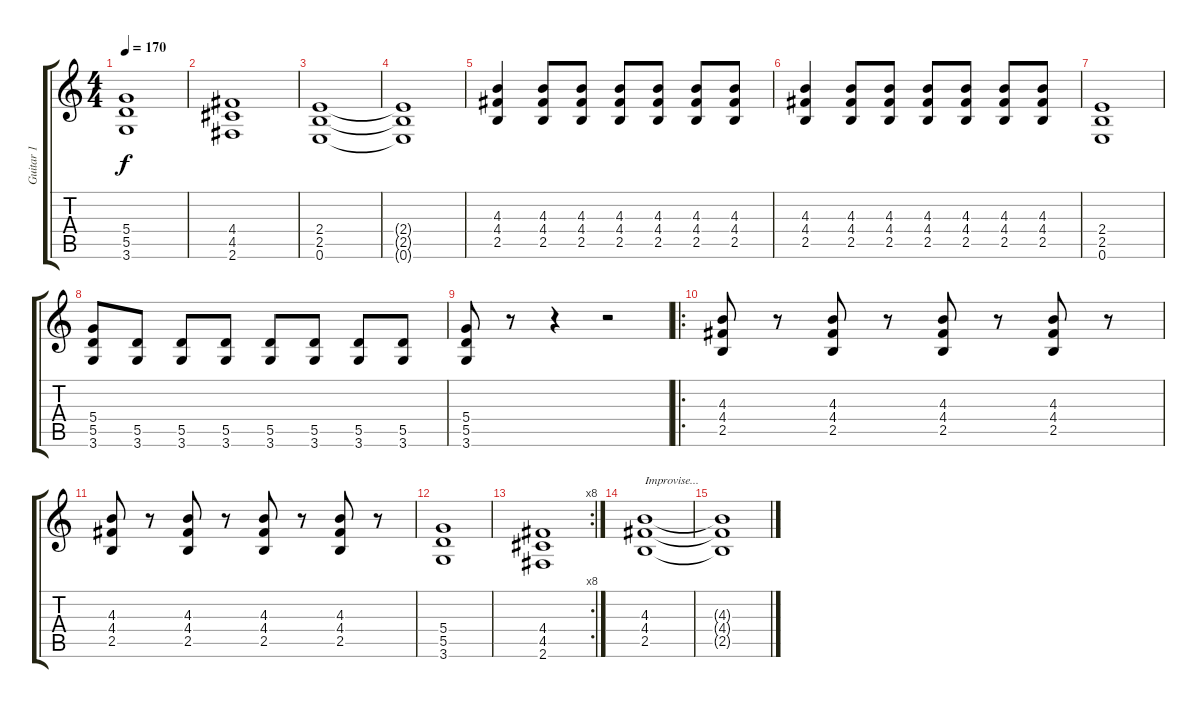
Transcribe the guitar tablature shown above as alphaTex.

\track ("Guitar 1" "Guitar 1") {instrument distortionguitar}
\staff {score tabs}
\tuning (E4 B3 G3 D3 A2 E2) {hide}
\ts (4 4)
\tempo 170
\clef g2
\ks c
(5.4 5.5 3.6).1{dy f} |
(4.4 4.5 2.6).1 |
(2.4 2.5 0.6).1 |
(2.4{t} 2.5{t} 0.6{t}).1 |
(4.3 4.4 2.5).4 (4.3 4.4 2.5).8 (4.3 4.4 2.5).8 (4.3 4.4 2.5).8 (4.3 4.4 2.5).8 (4.3 4.4 2.5).8 (4.3 4.4 2.5).8 |
(4.3 4.4 2.5).4 (4.3 4.4 2.5).8 (4.3 4.4 2.5).8 (4.3 4.4 2.5).8 (4.3 4.4 2.5).8 (4.3 4.4 2.5).8 (4.3 4.4 2.5).8 |
(2.4 2.5 0.6).1 |
(5.4 5.5 3.6).8 (5.5 3.6).8 (5.5 3.6).8 (5.5 3.6).8 (5.5 3.6).8 (5.5 3.6).8 (5.5 3.6).8 (5.5 3.6).8 |
(5.4 5.5 3.6).8 r.8 r.4 r.2 |
\ro
(4.3 4.4 2.5).8 r.8 (4.3 4.4 2.5).8 r.8 (4.3 4.4 2.5).8 r.8 (4.3 4.4 2.5).8 r.8 |
(4.3 4.4 2.5).8 r.8 (4.3 4.4 2.5).8 r.8 (4.3 4.4 2.5).8 r.8 (4.3 4.4 2.5).8 r.8 |
(5.4 5.5 3.6).1 |
\rc 8
(4.4 4.5 2.6).1 |
(4.3 4.4 2.5).1{txt "Improvise..." volume 0} |
(4.3{t} 4.4{t} 2.5{t}).1
